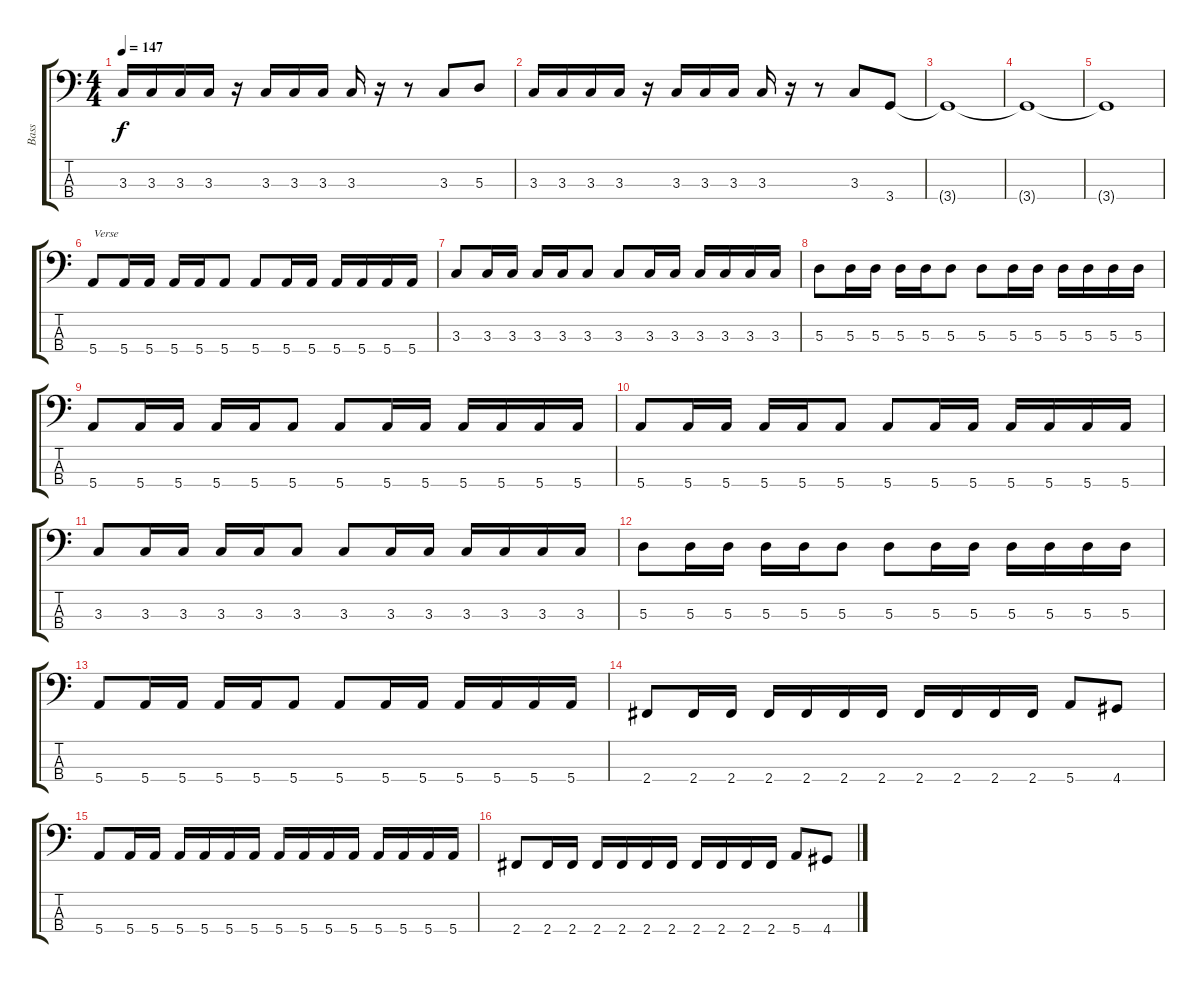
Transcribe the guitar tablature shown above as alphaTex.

\track ("Bass" "Bass") {instrument electricbasspick}
\staff {score tabs}
\tuning (G2 D2 A1 E1) {hide}
\ts (4 4)
\tempo 147
\clef f4
\ks c
3.3.16{dy f instrument electricbasspick} 3.3.16 3.3.16 3.3.16 r.16 3.3.16 3.3.16 3.3.16 3.3.16 r.16 r.8 3.3.8 5.3.8 |
3.3.16 3.3.16 3.3.16 3.3.16 r.16 3.3.16 3.3.16 3.3.16 3.3.16 r.16 r.8 3.3.8 3.4.8 |
3.4{t}.1 |
3.4{t}.1 |
3.4{t}.1 |
5.4.8{txt "Verse"} 5.4.16 5.4.16 5.4.16 5.4.16 5.4.8 5.4.8 5.4.16 5.4.16 5.4.16 5.4.16 5.4.16 5.4.16 |
3.3.8 3.3.16 3.3.16 3.3.16 3.3.16 3.3.8 3.3.8 3.3.16 3.3.16 3.3.16 3.3.16 3.3.16 3.3.16 |
5.3.8 5.3.16 5.3.16 5.3.16 5.3.16 5.3.8 5.3.8 5.3.16 5.3.16 5.3.16 5.3.16 5.3.16 5.3.16 |
5.4.8 5.4.16 5.4.16 5.4.16 5.4.16 5.4.8 5.4.8 5.4.16 5.4.16 5.4.16 5.4.16 5.4.16 5.4.16 |
5.4.8 5.4.16 5.4.16 5.4.16 5.4.16 5.4.8 5.4.8 5.4.16 5.4.16 5.4.16 5.4.16 5.4.16 5.4.16 |
3.3.8 3.3.16 3.3.16 3.3.16 3.3.16 3.3.8 3.3.8 3.3.16 3.3.16 3.3.16 3.3.16 3.3.16 3.3.16 |
5.3.8 5.3.16 5.3.16 5.3.16 5.3.16 5.3.8 5.3.8 5.3.16 5.3.16 5.3.16 5.3.16 5.3.16 5.3.16 |
5.4.8 5.4.16 5.4.16 5.4.16 5.4.16 5.4.8 5.4.8 5.4.16 5.4.16 5.4.16 5.4.16 5.4.16 5.4.16 |
2.4.8 2.4.16 2.4.16 2.4.16 2.4.16 2.4.16 2.4.16 2.4.16 2.4.16 2.4.16 2.4.16 5.4.8 4.4.8 |
5.4.8 5.4.16 5.4.16 5.4.16 5.4.16 5.4.16 5.4.16 5.4.16 5.4.16 5.4.16 5.4.16 5.4.16 5.4.16 5.4.16 5.4.16 |
2.4.8 2.4.16 2.4.16 2.4.16 2.4.16 2.4.16 2.4.16 2.4.16 2.4.16 2.4.16 2.4.16 5.4.8 4.4.8
